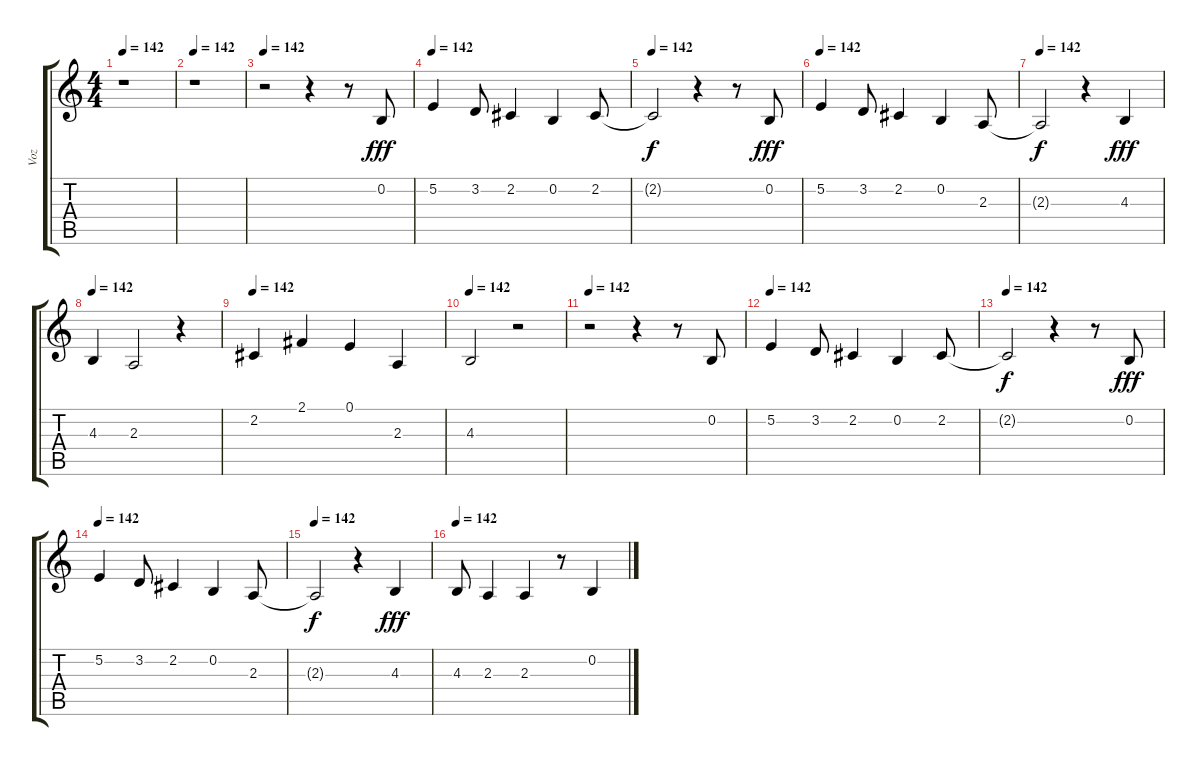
\track ("Voz" "Voz") {instrument lead1square}
\staff {score tabs}
\tuning (E4 B3 G3 D3 A2 E2) {hide}
\ts (4 4)
\tempo 142
\clef g2
\ks c
r.1{dy f} |
\tempo 142
r.1 |
\tempo 142
r.2 r.4 r.8 0.2.8{dy fff volume 16} |
\tempo 142
5.2.4 3.2.8 2.2.4 0.2.4 2.2.8 |
\tempo 142
2.2{t}.2{dy f} r.4 r.8 0.2.8{dy fff} |
\tempo 142
5.2.4 3.2.8 2.2.4 0.2.4 2.3.8 |
\tempo 142
2.3{t}.2{dy f} r.4 4.3.4{dy fff} |
\tempo 142
4.3.4 2.3.2 r.4 |
\tempo 142
2.2.4 2.1.4 0.1.4 2.3.4 |
\tempo 142
4.3.2 r.2 |
\tempo 142
r.2 r.4 r.8 0.2.8 |
\tempo 142
5.2.4 3.2.8 2.2.4 0.2.4 2.2.8 |
\tempo 142
2.2{t}.2{dy f} r.4 r.8 0.2.8{dy fff} |
\tempo 142
5.2.4 3.2.8 2.2.4 0.2.4 2.3.8 |
\tempo 142
2.3{t}.2{dy f} r.4 4.3.4{dy fff} |
\tempo 142
4.3.8 2.3.4 2.3.4 r.8 0.2.4
